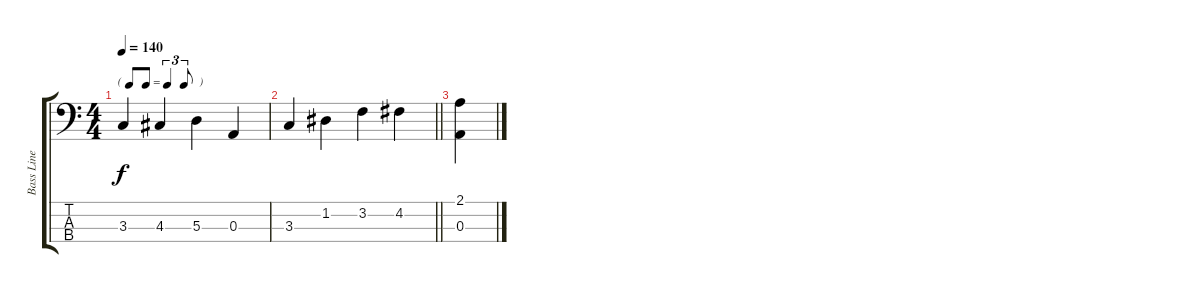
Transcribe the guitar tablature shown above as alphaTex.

\track ("Bass Line" "Bass Line") {instrument electricbasspick}
\staff {score tabs}
\tuning (G2 D2 A1 E1) {hide}
\ts (4 4)
\tf triplet8th
\tempo 140
\clef f4
\ks c
3.3.4{dy f} 4.3.4 5.3.4 0.3.4 |
\barLineRight lightlight
3.3.4 1.2.4 3.2.4 4.2.4 |
(2.1 0.3).4
